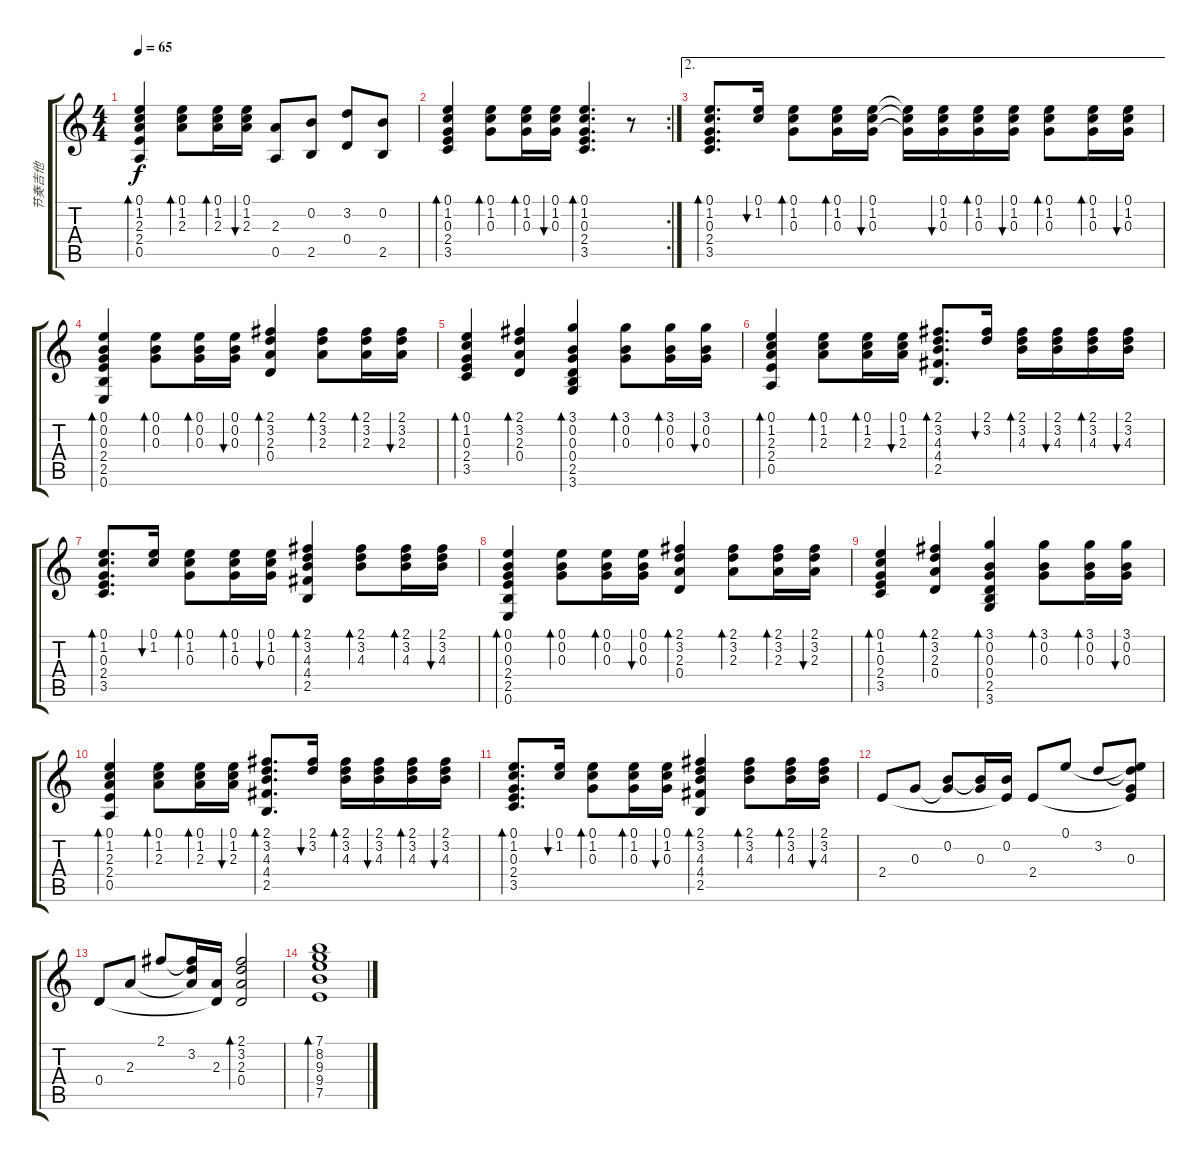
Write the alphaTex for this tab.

\track ("节奏吉他" "节奏吉他") {instrument electricguitarjazz}
\staff {score tabs}
\tuning (E4 B3 G3 D3 A2 E2) {hide}
\ts (4 4)
\tempo 65
\clef g2
\ks c
(0.1 1.2 2.3 2.4 0.5).4{bd 120 dy f} (0.1 1.2 2.3).8{bd 120} (0.1 1.2 2.3).16{bd 120} (0.1 1.2 2.3).16{bu 120} (2.3 0.5).8 (0.2 2.5).8 (3.2 0.4).8 (0.2 2.5).8 |
\rc 2
(0.1 1.2 0.3 2.4 3.5).4{bd 120} (0.1 1.2 0.3).8{bd 120} (0.1 1.2 0.3).16{bd 120} (0.1 1.2 0.3).16{bu 120} (0.1 1.2 0.3 2.4 3.5).4{d bd 240} r.8 |
\ae 2
(0.1 1.2 0.3 2.4 3.5).8{d bd 60} (0.1 1.2).16{bu 60} (0.1 1.2 0.3).8{bd 60} (0.1 1.2 0.3).16{bd 60} (0.1 1.2 0.3).16{bu 60} (0.1{t} 1.2{t} 0.3{t}).16 (0.1 1.2 0.3).16{bu 60} (0.1 1.2 0.3).16{bd 60} (0.1 1.2 0.3).16{bu 60} (0.1 1.2 0.3).8{bd 60} (0.1 1.2 0.3).16{bd 60} (0.1 1.2 0.3).16{bu 60} |
(0.1 0.2 0.3 2.4 2.5 0.6).4{bd 120} (0.1 0.2 0.3).8{bd 120} (0.1 0.2 0.3).16{bd 120} (0.1 0.2 0.3).16{bu 120} (2.1 3.2 2.3 0.4).4{bd 120} (2.1 3.2 2.3).8{bd 120} (2.1 3.2 2.3).16{bd 120} (2.1 3.2 2.3).16{bu 120} |
(0.1 1.2 0.3 2.4 3.5).4{bd 120} (2.1 3.2 2.3 0.4).4{bd 120} (3.1 0.2 0.3 0.4 2.5 3.6).4{bd 120} (3.1 0.2 0.3).8{bd 120} (3.1 0.2 0.3).16{bd 120} (3.1 0.2 0.3).16{bu 120} |
(0.1 1.2 2.3 2.4 0.5).4{bd 60} (0.1 1.2 2.3).8{bd 240} (0.1 1.2 2.3).16{bd 240} (0.1 1.2 2.3).16{bu 240} (2.1 3.2 4.3 4.4 2.5).8{d bd 60} (2.1 3.2).16{bu 240} (2.1 3.2 4.3).16{bd 240} (2.1 3.2 4.3).16{bu 240} (2.1 3.2 4.3).16{bd 240} (2.1 3.2 4.3).16{bu 240} |
(0.1 1.2 0.3 2.4 3.5).8{d bd 60} (0.1 1.2).16{bu 240} (0.1 1.2 0.3).8{bd 240} (0.1 1.2 0.3).16{bd 240} (0.1 1.2 0.3).16{bu 240} (2.1 3.2 4.3 4.4 2.5).4{bd 60} (2.1 3.2 4.3).8{bd 240} (2.1 3.2 4.3).16{bd 240} (2.1 3.2 4.3).16{bu 240} |
(0.1 0.2 0.3 2.4 2.5 0.6).4{bd 120} (0.1 0.2 0.3).8{bd 120} (0.1 0.2 0.3).16{bd 120} (0.1 0.2 0.3).16{bu 120} (2.1 3.2 2.3 0.4).4{bd 120} (2.1 3.2 2.3).8{bd 120} (2.1 3.2 2.3).16{bd 120} (2.1 3.2 2.3).16{bu 120} |
(0.1 1.2 0.3 2.4 3.5).4{bd 120} (2.1 3.2 2.3 0.4).4{bd 120} (3.1 0.2 0.3 0.4 2.5 3.6).4{bd 120} (3.1 0.2 0.3).8{bd 120} (3.1 0.2 0.3).16{bd 120} (3.1 0.2 0.3).16{bu 120} |
(0.1 1.2 2.3 2.4 0.5).4{bd 60} (0.1 1.2 2.3).8{bd 240} (0.1 1.2 2.3).16{bd 240} (0.1 1.2 2.3).16{bu 240} (2.1 3.2 4.3 4.4 2.5).8{d bd 60} (2.1 3.2).16{bu 240} (2.1 3.2 4.3).16{bd 240} (2.1 3.2 4.3).16{bu 240} (2.1 3.2 4.3).16{bd 240} (2.1 3.2 4.3).16{bu 240} |
(0.1 1.2 0.3 2.4 3.5).8{d bd 60} (0.1 1.2).16{bu 240} (0.1 1.2 0.3).8{bd 240} (0.1 1.2 0.3).16{bd 240} (0.1 1.2 0.3).16{bu 240} (2.1 3.2 4.3 4.4 2.5).4{bd 60} (2.1 3.2 4.3).8{bd 240} (2.1 3.2 4.3).16{bd 240} (2.1 3.2 4.3).16{bu 240} |
2.4.8 0.3.8 (0.2 0.3{t}).8 (0.2{t} 0.3).16 (0.2 2.4{t}).16 2.4.8 0.1.8 3.2.8 (0.1{t} 3.2{t} 0.3 2.4{t}).8 |
0.4.8 2.3.8 2.1.8 (2.1{t} 3.2 2.3{t}).16 (2.3 0.4{t}).16 (2.1 3.2 2.3 0.4).2{bd 240} |
(7.1 8.2 9.3 9.4 7.5).1{bd 480 txt ""}
